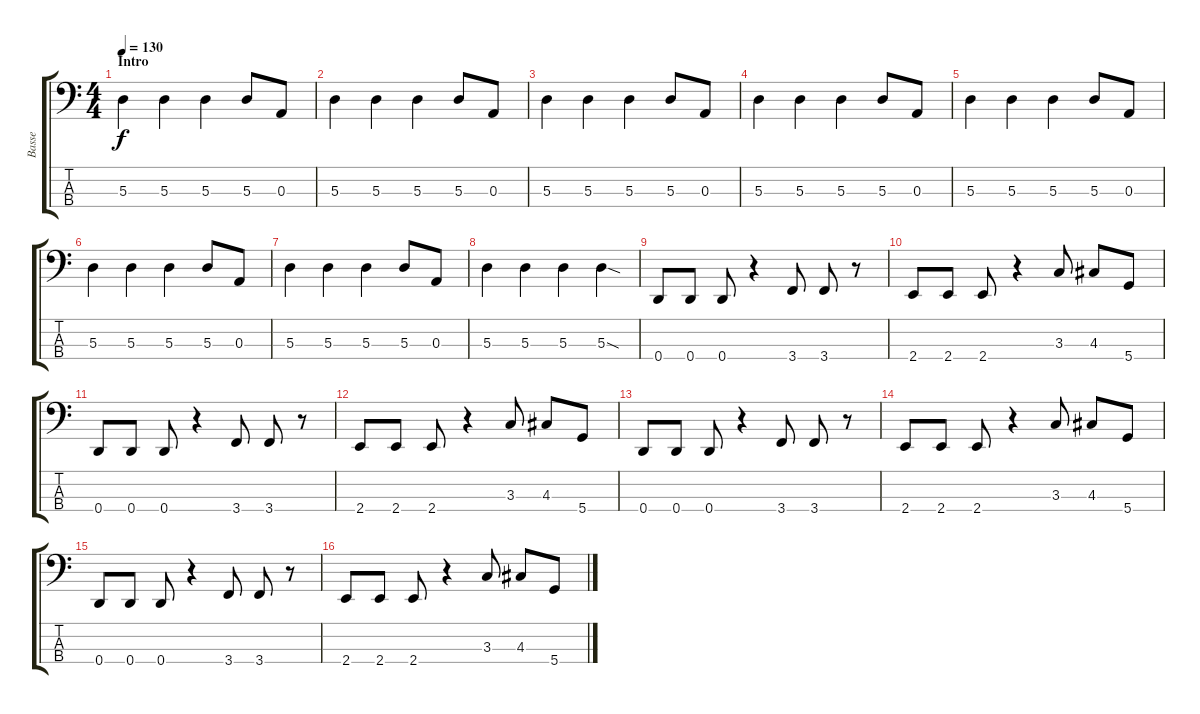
\track ("Basse" "Basse") {instrument electricbasspick}
\staff {score tabs}
\tuning (G2 D2 A1 D1) {hide}
\ts (4 4)
\section ("" "Intro")
\tempo 130
\clef f4
\ks c
5.3.4{dy f instrument electricbasspick} 5.3.4 5.3.4 5.3.8 0.3.8 |
5.3.4 5.3.4 5.3.4 5.3.8 0.3.8 |
5.3.4 5.3.4 5.3.4 5.3.8 0.3.8 |
5.3.4 5.3.4 5.3.4 5.3.8 0.3.8 |
5.3.4 5.3.4 5.3.4 5.3.8 0.3.8 |
5.3.4 5.3.4 5.3.4 5.3.8 0.3.8 |
5.3.4 5.3.4 5.3.4 5.3.8 0.3.8 |
5.3.4 5.3.4 5.3.4 5.3{sod}.4 |
0.4.8 0.4.8 0.4.8 r.4 3.4.8 3.4.8 r.8 |
2.4.8 2.4.8 2.4.8 r.4 3.3.8 4.3.8 5.4.8 |
0.4.8 0.4.8 0.4.8 r.4 3.4.8 3.4.8 r.8 |
2.4.8 2.4.8 2.4.8 r.4 3.3.8 4.3.8 5.4.8 |
0.4.8 0.4.8 0.4.8 r.4 3.4.8 3.4.8 r.8 |
2.4.8 2.4.8 2.4.8 r.4 3.3.8 4.3.8 5.4.8 |
0.4.8 0.4.8 0.4.8 r.4 3.4.8 3.4.8 r.8 |
2.4.8 2.4.8 2.4.8 r.4 3.3.8 4.3.8 5.4.8
